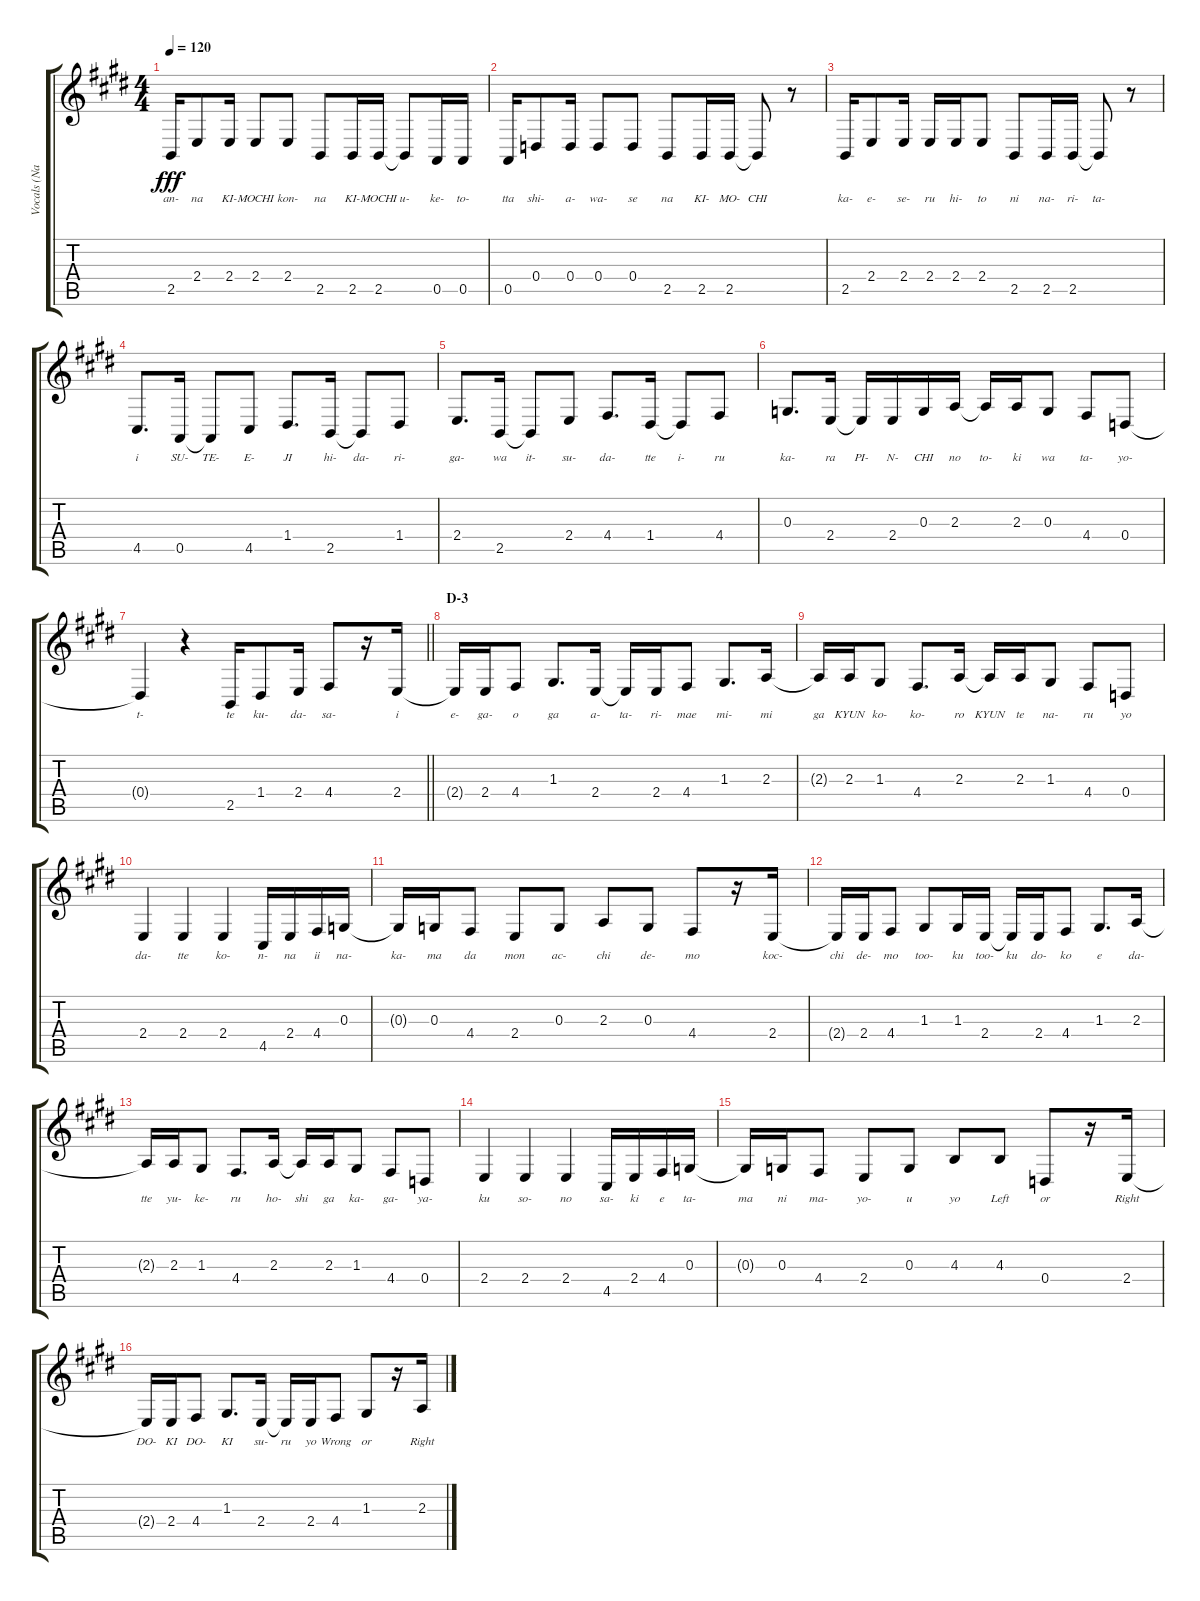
\track ("Vocals (Nakano Azusa]" "Vocals (Na") {instrument altosax}
\staff {score tabs}
\tuning (E4 B3 G3 D3 A2 E2) {hide}
\ts (4 4)
\tempo 120
\clef g2
\ks e
2.5.16{lyrics (0 "an-") lyrics (1 "") lyrics (2 "") lyrics (3 "") lyrics (4 "") dy fff} 2.4.8{lyrics (0 "na") lyrics (1 "") lyrics (2 "") lyrics (3 "") lyrics (4 "")} 2.4.16{lyrics (0 "KI-") lyrics (1 "") lyrics (2 "") lyrics (3 "") lyrics (4 "")} 2.4.8{lyrics (0 "MOCHI") lyrics (1 "") lyrics (2 "") lyrics (3 "") lyrics (4 "")} 2.4.8{lyrics (0 "kon-") lyrics (1 "") lyrics (2 "") lyrics (3 "") lyrics (4 "")} 2.5.8{lyrics (0 "na") lyrics (1 "") lyrics (2 "") lyrics (3 "") lyrics (4 "")} 2.5.16{lyrics (0 "KI-") lyrics (1 "") lyrics (2 "") lyrics (3 "") lyrics (4 "")} 2.5.16{lyrics (0 "MOCHI") lyrics (1 "") lyrics (2 "") lyrics (3 "") lyrics (4 "")} 2.5{t}.8{lyrics (0 "u-") lyrics (1 "") lyrics (2 "") lyrics (3 "") lyrics (4 "")} 0.5.16{lyrics (0 "ke-") lyrics (1 "") lyrics (2 "") lyrics (3 "") lyrics (4 "")} 0.5.16{lyrics (0 "to-") lyrics (1 "") lyrics (2 "") lyrics (3 "") lyrics (4 "")} |
0.5.16{lyrics (0 "tta") lyrics (1 "") lyrics (2 "") lyrics (3 "") lyrics (4 "")} 0.4.8{lyrics (0 "shi-") lyrics (1 "") lyrics (2 "") lyrics (3 "") lyrics (4 "")} 0.4.16{lyrics (0 "a-") lyrics (1 "") lyrics (2 "") lyrics (3 "") lyrics (4 "")} 0.4.8{lyrics (0 "wa-") lyrics (1 "") lyrics (2 "") lyrics (3 "") lyrics (4 "")} 0.4.8{lyrics (0 "se") lyrics (1 "") lyrics (2 "") lyrics (3 "") lyrics (4 "")} 2.5.8{lyrics (0 "na") lyrics (1 "") lyrics (2 "") lyrics (3 "") lyrics (4 "")} 2.5.16{lyrics (0 "KI-") lyrics (1 "") lyrics (2 "") lyrics (3 "") lyrics (4 "")} 2.5.16{lyrics (0 "MO-") lyrics (1 "") lyrics (2 "") lyrics (3 "") lyrics (4 "")} 2.5{t}.8{lyrics (0 "CHI") lyrics (1 "") lyrics (2 "") lyrics (3 "") lyrics (4 "")} r.8 |
2.5.16{lyrics (0 "ka-") lyrics (1 "") lyrics (2 "") lyrics (3 "") lyrics (4 "")} 2.4.8{lyrics (0 "e-") lyrics (1 "") lyrics (2 "") lyrics (3 "") lyrics (4 "")} 2.4.16{lyrics (0 "se-") lyrics (1 "") lyrics (2 "") lyrics (3 "") lyrics (4 "")} 2.4.16{lyrics (0 "ru") lyrics (1 "") lyrics (2 "") lyrics (3 "") lyrics (4 "")} 2.4.16{lyrics (0 "hi-") lyrics (1 "") lyrics (2 "") lyrics (3 "") lyrics (4 "")} 2.4.8{lyrics (0 "to") lyrics (1 "") lyrics (2 "") lyrics (3 "") lyrics (4 "")} 2.5.8{lyrics (0 "ni") lyrics (1 "") lyrics (2 "") lyrics (3 "") lyrics (4 "")} 2.5.16{lyrics (0 "na-") lyrics (1 "") lyrics (2 "") lyrics (3 "") lyrics (4 "")} 2.5.16{lyrics (0 "ri-") lyrics (1 "") lyrics (2 "") lyrics (3 "") lyrics (4 "")} 2.5{t}.8{lyrics (0 "ta-") lyrics (1 "") lyrics (2 "") lyrics (3 "") lyrics (4 "")} r.8 |
4.5.8{d lyrics (0 "i") lyrics (1 "") lyrics (2 "") lyrics (3 "") lyrics (4 "")} 0.5.16{lyrics (0 "SU-") lyrics (1 "") lyrics (2 "") lyrics (3 "") lyrics (4 "")} 0.5{t}.8{lyrics (0 "TE-") lyrics (1 "") lyrics (2 "") lyrics (3 "") lyrics (4 "")} 4.5.8{lyrics (0 "E-") lyrics (1 "") lyrics (2 "") lyrics (3 "") lyrics (4 "")} 1.4.8{d lyrics (0 "JI") lyrics (1 "") lyrics (2 "") lyrics (3 "") lyrics (4 "")} 2.5.16{lyrics (0 "hi-") lyrics (1 "") lyrics (2 "") lyrics (3 "") lyrics (4 "")} 2.5{t}.8{lyrics (0 "da-") lyrics (1 "") lyrics (2 "") lyrics (3 "") lyrics (4 "")} 1.4.8{lyrics (0 "ri-") lyrics (1 "") lyrics (2 "") lyrics (3 "") lyrics (4 "")} |
2.4.8{d lyrics (0 "ga-") lyrics (1 "") lyrics (2 "") lyrics (3 "") lyrics (4 "")} 2.5.16{lyrics (0 "wa") lyrics (1 "") lyrics (2 "") lyrics (3 "") lyrics (4 "")} 2.5{t}.8{lyrics (0 "it-") lyrics (1 "") lyrics (2 "") lyrics (3 "") lyrics (4 "")} 2.4.8{lyrics (0 "su-") lyrics (1 "") lyrics (2 "") lyrics (3 "") lyrics (4 "")} 4.4.8{d lyrics (0 "da-") lyrics (1 "") lyrics (2 "") lyrics (3 "") lyrics (4 "")} 1.4.16{lyrics (0 "tte") lyrics (1 "") lyrics (2 "") lyrics (3 "") lyrics (4 "")} 1.4{t}.8{lyrics (0 "i-") lyrics (1 "") lyrics (2 "") lyrics (3 "") lyrics (4 "")} 4.4.8{lyrics (0 "ru") lyrics (1 "") lyrics (2 "") lyrics (3 "") lyrics (4 "")} |
0.3.8{d lyrics (0 "ka-") lyrics (1 "") lyrics (2 "") lyrics (3 "") lyrics (4 "")} 2.4.16{lyrics (0 "ra") lyrics (1 "") lyrics (2 "") lyrics (3 "") lyrics (4 "")} 2.4{t}.16{lyrics (0 "PI-") lyrics (1 "") lyrics (2 "") lyrics (3 "") lyrics (4 "")} 2.4.16{lyrics (0 "N-") lyrics (1 "") lyrics (2 "") lyrics (3 "") lyrics (4 "")} 0.3.16{lyrics (0 "CHI") lyrics (1 "") lyrics (2 "") lyrics (3 "") lyrics (4 "")} 2.3.16{lyrics (0 "no") lyrics (1 "") lyrics (2 "") lyrics (3 "") lyrics (4 "")} 2.3{t}.16{lyrics (0 "to-") lyrics (1 "") lyrics (2 "") lyrics (3 "") lyrics (4 "")} 2.3.16{lyrics (0 "ki") lyrics (1 "") lyrics (2 "") lyrics (3 "") lyrics (4 "")} 0.3.8{lyrics (0 "wa") lyrics (1 "") lyrics (2 "") lyrics (3 "") lyrics (4 "")} 4.4.8{lyrics (0 "ta-") lyrics (1 "") lyrics (2 "") lyrics (3 "") lyrics (4 "")} 0.4.8{lyrics (0 "yo-") lyrics (1 "") lyrics (2 "") lyrics (3 "") lyrics (4 "")} |
\barLineRight lightlight
0.4{t}.4{lyrics (0 "t-") lyrics (1 "") lyrics (2 "") lyrics (3 "") lyrics (4 "")} r.4 2.5.16{lyrics (0 "te") lyrics (1 "") lyrics (2 "") lyrics (3 "") lyrics (4 "")} 1.4.8{lyrics (0 "ku-") lyrics (1 "") lyrics (2 "") lyrics (3 "") lyrics (4 "")} 2.4.16{lyrics (0 "da-") lyrics (1 "") lyrics (2 "") lyrics (3 "") lyrics (4 "")} 4.4.8{lyrics (0 "sa-") lyrics (1 "") lyrics (2 "") lyrics (3 "") lyrics (4 "")} r.16 2.4.16{lyrics (0 "i") lyrics (1 "") lyrics (2 "") lyrics (3 "") lyrics (4 "")} |
\section ("" "D-3")
2.4{t}.16{lyrics (0 "e-") lyrics (1 "") lyrics (2 "") lyrics (3 "") lyrics (4 "")} 2.4.16{lyrics (0 "ga-") lyrics (1 "") lyrics (2 "") lyrics (3 "") lyrics (4 "")} 4.4.8{lyrics (0 "o") lyrics (1 "") lyrics (2 "") lyrics (3 "") lyrics (4 "")} 1.3.8{d lyrics (0 "ga") lyrics (1 "") lyrics (2 "") lyrics (3 "") lyrics (4 "")} 2.4.16{lyrics (0 "a-") lyrics (1 "") lyrics (2 "") lyrics (3 "") lyrics (4 "")} 2.4{t}.16{lyrics (0 "ta-") lyrics (1 "") lyrics (2 "") lyrics (3 "") lyrics (4 "")} 2.4.16{lyrics (0 "ri-") lyrics (1 "") lyrics (2 "") lyrics (3 "") lyrics (4 "")} 4.4.8{lyrics (0 "mae") lyrics (1 "") lyrics (2 "") lyrics (3 "") lyrics (4 "")} 1.3.8{d lyrics (0 "mi-") lyrics (1 "") lyrics (2 "") lyrics (3 "") lyrics (4 "")} 2.3.16{lyrics (0 "mi") lyrics (1 "") lyrics (2 "") lyrics (3 "") lyrics (4 "")} |
2.3{t}.16{lyrics (0 "ga") lyrics (1 "") lyrics (2 "") lyrics (3 "") lyrics (4 "")} 2.3.16{lyrics (0 "KYUN") lyrics (1 "") lyrics (2 "") lyrics (3 "") lyrics (4 "")} 1.3.8{lyrics (0 "ko-") lyrics (1 "") lyrics (2 "") lyrics (3 "") lyrics (4 "")} 4.4.8{d lyrics (0 "ko-") lyrics (1 "") lyrics (2 "") lyrics (3 "") lyrics (4 "")} 2.3.16{lyrics (0 "ro") lyrics (1 "") lyrics (2 "") lyrics (3 "") lyrics (4 "")} 2.3{t}.16{lyrics (0 "KYUN") lyrics (1 "") lyrics (2 "") lyrics (3 "") lyrics (4 "")} 2.3.16{lyrics (0 "te") lyrics (1 "") lyrics (2 "") lyrics (3 "") lyrics (4 "")} 1.3.8{lyrics (0 "na-") lyrics (1 "") lyrics (2 "") lyrics (3 "") lyrics (4 "")} 4.4.8{lyrics (0 "ru") lyrics (1 "") lyrics (2 "") lyrics (3 "") lyrics (4 "")} 0.4.8{lyrics (0 "yo") lyrics (1 "") lyrics (2 "") lyrics (3 "") lyrics (4 "")} |
2.4.4{lyrics (0 "da-") lyrics (1 "") lyrics (2 "") lyrics (3 "") lyrics (4 "")} 2.4.4{lyrics (0 "tte") lyrics (1 "") lyrics (2 "") lyrics (3 "") lyrics (4 "")} 2.4.4{lyrics (0 "ko-") lyrics (1 "") lyrics (2 "") lyrics (3 "") lyrics (4 "")} 4.5.16{lyrics (0 "n-") lyrics (1 "") lyrics (2 "") lyrics (3 "") lyrics (4 "")} 2.4.16{lyrics (0 "na") lyrics (1 "") lyrics (2 "") lyrics (3 "") lyrics (4 "")} 4.4.16{lyrics (0 "ii") lyrics (1 "") lyrics (2 "") lyrics (3 "") lyrics (4 "")} 0.3.16{lyrics (0 "na-") lyrics (1 "") lyrics (2 "") lyrics (3 "") lyrics (4 "")} |
0.3{t}.16{lyrics (0 "ka-") lyrics (1 "") lyrics (2 "") lyrics (3 "") lyrics (4 "")} 0.3.16{lyrics (0 "ma") lyrics (1 "") lyrics (2 "") lyrics (3 "") lyrics (4 "")} 4.4.8{lyrics (0 "da") lyrics (1 "") lyrics (2 "") lyrics (3 "") lyrics (4 "")} 2.4.8{lyrics (0 "mon") lyrics (1 "") lyrics (2 "") lyrics (3 "") lyrics (4 "")} 0.3.8{lyrics (0 "ac-") lyrics (1 "") lyrics (2 "") lyrics (3 "") lyrics (4 "")} 2.3.8{lyrics (0 "chi") lyrics (1 "") lyrics (2 "") lyrics (3 "") lyrics (4 "")} 0.3.8{lyrics (0 "de-") lyrics (1 "") lyrics (2 "") lyrics (3 "") lyrics (4 "")} 4.4.8{lyrics (0 "mo") lyrics (1 "") lyrics (2 "") lyrics (3 "") lyrics (4 "")} r.16 2.4.16{lyrics (0 "koc-") lyrics (1 "") lyrics (2 "") lyrics (3 "") lyrics (4 "")} |
2.4{t}.16{lyrics (0 "chi") lyrics (1 "") lyrics (2 "") lyrics (3 "") lyrics (4 "")} 2.4.16{lyrics (0 "de-") lyrics (1 "") lyrics (2 "") lyrics (3 "") lyrics (4 "")} 4.4.8{lyrics (0 "mo") lyrics (1 "") lyrics (2 "") lyrics (3 "") lyrics (4 "")} 1.3.8{lyrics (0 "too-") lyrics (1 "") lyrics (2 "") lyrics (3 "") lyrics (4 "")} 1.3.16{lyrics (0 "ku") lyrics (1 "") lyrics (2 "") lyrics (3 "") lyrics (4 "")} 2.4.16{lyrics (0 "too-") lyrics (1 "") lyrics (2 "") lyrics (3 "") lyrics (4 "")} 2.4{t}.16{lyrics (0 "ku") lyrics (1 "") lyrics (2 "") lyrics (3 "") lyrics (4 "")} 2.4.16{lyrics (0 "do-") lyrics (1 "") lyrics (2 "") lyrics (3 "") lyrics (4 "")} 4.4.8{lyrics (0 "ko") lyrics (1 "") lyrics (2 "") lyrics (3 "") lyrics (4 "")} 1.3.8{d lyrics (0 "e") lyrics (1 "") lyrics (2 "") lyrics (3 "") lyrics (4 "")} 2.3.16{lyrics (0 "da-") lyrics (1 "") lyrics (2 "") lyrics (3 "") lyrics (4 "")} |
2.3{t}.16{lyrics (0 "tte") lyrics (1 "") lyrics (2 "") lyrics (3 "") lyrics (4 "")} 2.3.16{lyrics (0 "yu-") lyrics (1 "") lyrics (2 "") lyrics (3 "") lyrics (4 "")} 1.3.8{lyrics (0 "ke-") lyrics (1 "") lyrics (2 "") lyrics (3 "") lyrics (4 "")} 4.4.8{d lyrics (0 "ru") lyrics (1 "") lyrics (2 "") lyrics (3 "") lyrics (4 "")} 2.3.16{lyrics (0 "ho-") lyrics (1 "") lyrics (2 "") lyrics (3 "") lyrics (4 "")} 2.3{t}.16{lyrics (0 "shi") lyrics (1 "") lyrics (2 "") lyrics (3 "") lyrics (4 "")} 2.3.16{lyrics (0 "ga") lyrics (1 "") lyrics (2 "") lyrics (3 "") lyrics (4 "")} 1.3.8{lyrics (0 "ka-") lyrics (1 "") lyrics (2 "") lyrics (3 "") lyrics (4 "")} 4.4.8{lyrics (0 "ga-") lyrics (1 "") lyrics (2 "") lyrics (3 "") lyrics (4 "")} 0.4.8{lyrics (0 "ya-") lyrics (1 "") lyrics (2 "") lyrics (3 "") lyrics (4 "")} |
2.4.4{lyrics (0 "ku") lyrics (1 "") lyrics (2 "") lyrics (3 "") lyrics (4 "")} 2.4.4{lyrics (0 "so-") lyrics (1 "") lyrics (2 "") lyrics (3 "") lyrics (4 "")} 2.4.4{lyrics (0 "no") lyrics (1 "") lyrics (2 "") lyrics (3 "") lyrics (4 "")} 4.5.16{lyrics (0 "sa-") lyrics (1 "") lyrics (2 "") lyrics (3 "") lyrics (4 "")} 2.4.16{lyrics (0 "ki") lyrics (1 "") lyrics (2 "") lyrics (3 "") lyrics (4 "")} 4.4.16{lyrics (0 "e") lyrics (1 "") lyrics (2 "") lyrics (3 "") lyrics (4 "")} 0.3.16{lyrics (0 "ta-") lyrics (1 "") lyrics (2 "") lyrics (3 "") lyrics (4 "")} |
0.3{t}.16{lyrics (0 "ma") lyrics (1 "") lyrics (2 "") lyrics (3 "") lyrics (4 "")} 0.3.16{lyrics (0 "ni") lyrics (1 "") lyrics (2 "") lyrics (3 "") lyrics (4 "")} 4.4.8{lyrics (0 "ma-") lyrics (1 "") lyrics (2 "") lyrics (3 "") lyrics (4 "")} 2.4.8{lyrics (0 "yo-") lyrics (1 "") lyrics (2 "") lyrics (3 "") lyrics (4 "")} 0.3.8{lyrics (0 "u") lyrics (1 "") lyrics (2 "") lyrics (3 "") lyrics (4 "")} 4.3.8{lyrics (0 "yo") lyrics (1 "") lyrics (2 "") lyrics (3 "") lyrics (4 "")} 4.3.8{lyrics (0 "Left") lyrics (1 "") lyrics (2 "") lyrics (3 "") lyrics (4 "")} 0.4.8{lyrics (0 "or") lyrics (1 "") lyrics (2 "") lyrics (3 "") lyrics (4 "")} r.16 2.4.16{lyrics (0 "Right") lyrics (1 "") lyrics (2 "") lyrics (3 "") lyrics (4 "")} |
2.4{t}.16{lyrics (0 "DO-") lyrics (1 "") lyrics (2 "") lyrics (3 "") lyrics (4 "")} 2.4.16{lyrics (0 "KI") lyrics (1 "") lyrics (2 "") lyrics (3 "") lyrics (4 "")} 4.4.8{lyrics (0 "DO-") lyrics (1 "") lyrics (2 "") lyrics (3 "") lyrics (4 "")} 1.3.8{d lyrics (0 "KI") lyrics (1 "") lyrics (2 "") lyrics (3 "") lyrics (4 "")} 2.4.16{lyrics (0 "su-") lyrics (1 "") lyrics (2 "") lyrics (3 "") lyrics (4 "")} 2.4{t}.16{lyrics (0 "ru") lyrics (1 "") lyrics (2 "") lyrics (3 "") lyrics (4 "")} 2.4.16{lyrics (0 "yo") lyrics (1 "") lyrics (2 "") lyrics (3 "") lyrics (4 "")} 4.4.8{lyrics (0 "Wrong") lyrics (1 "") lyrics (2 "") lyrics (3 "") lyrics (4 "")} 1.3.8{lyrics (0 "or") lyrics (1 "") lyrics (2 "") lyrics (3 "") lyrics (4 "")} r.16 2.3.16{lyrics (0 "Right") lyrics (1 "") lyrics (2 "") lyrics (3 "") lyrics (4 "")}
